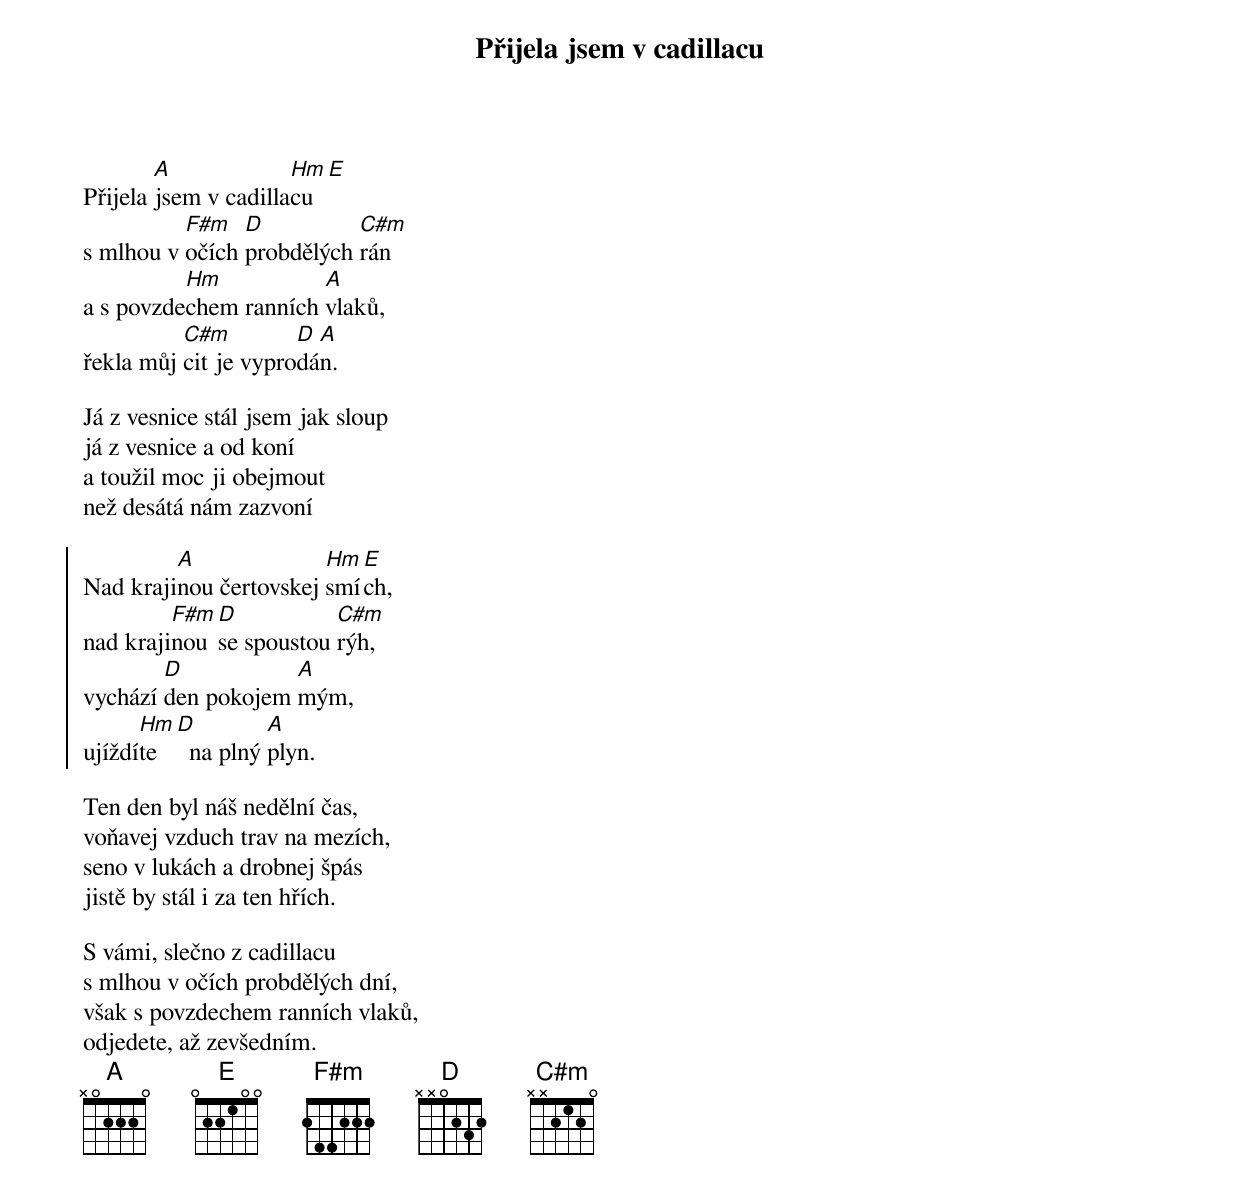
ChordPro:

{title: Přijela jsem v cadillacu}

Přijela [A]jsem v cadilla[Hm]cu[E]
s mlhou v [F#m]očích [D]probdělých [C#m]rán
a s povzde[Hm]chem ranních [A]vlaků,
řekla můj [C#m]cit je vypro[D]dá[A]n.

Já z vesnice stál jsem jak sloup
já z vesnice a od koní
a toužil moc ji obejmout
než desátá nám zazvoní

{start_of_chorus}
Nad kraji[A]nou čertovskej [Hm]smí[E]ch,
nad kraji[F#m]nou [D]se spoustou [C#m]rýh,
vychází [D]den pokojem [A]mým,
ujíždí[Hm]te[D]  na plný [A]plyn.
{end_of_chorus}

Ten den byl náš nedělní čas,
voňavej vzduch trav na mezích,
seno v lukách a drobnej špás
jistě by stál i za ten hřích.

S vámi, slečno z cadillacu
s mlhou v očích probdělých dní,
však s povzdechem ranních vlaků,
odjedete, až zevšedním.
